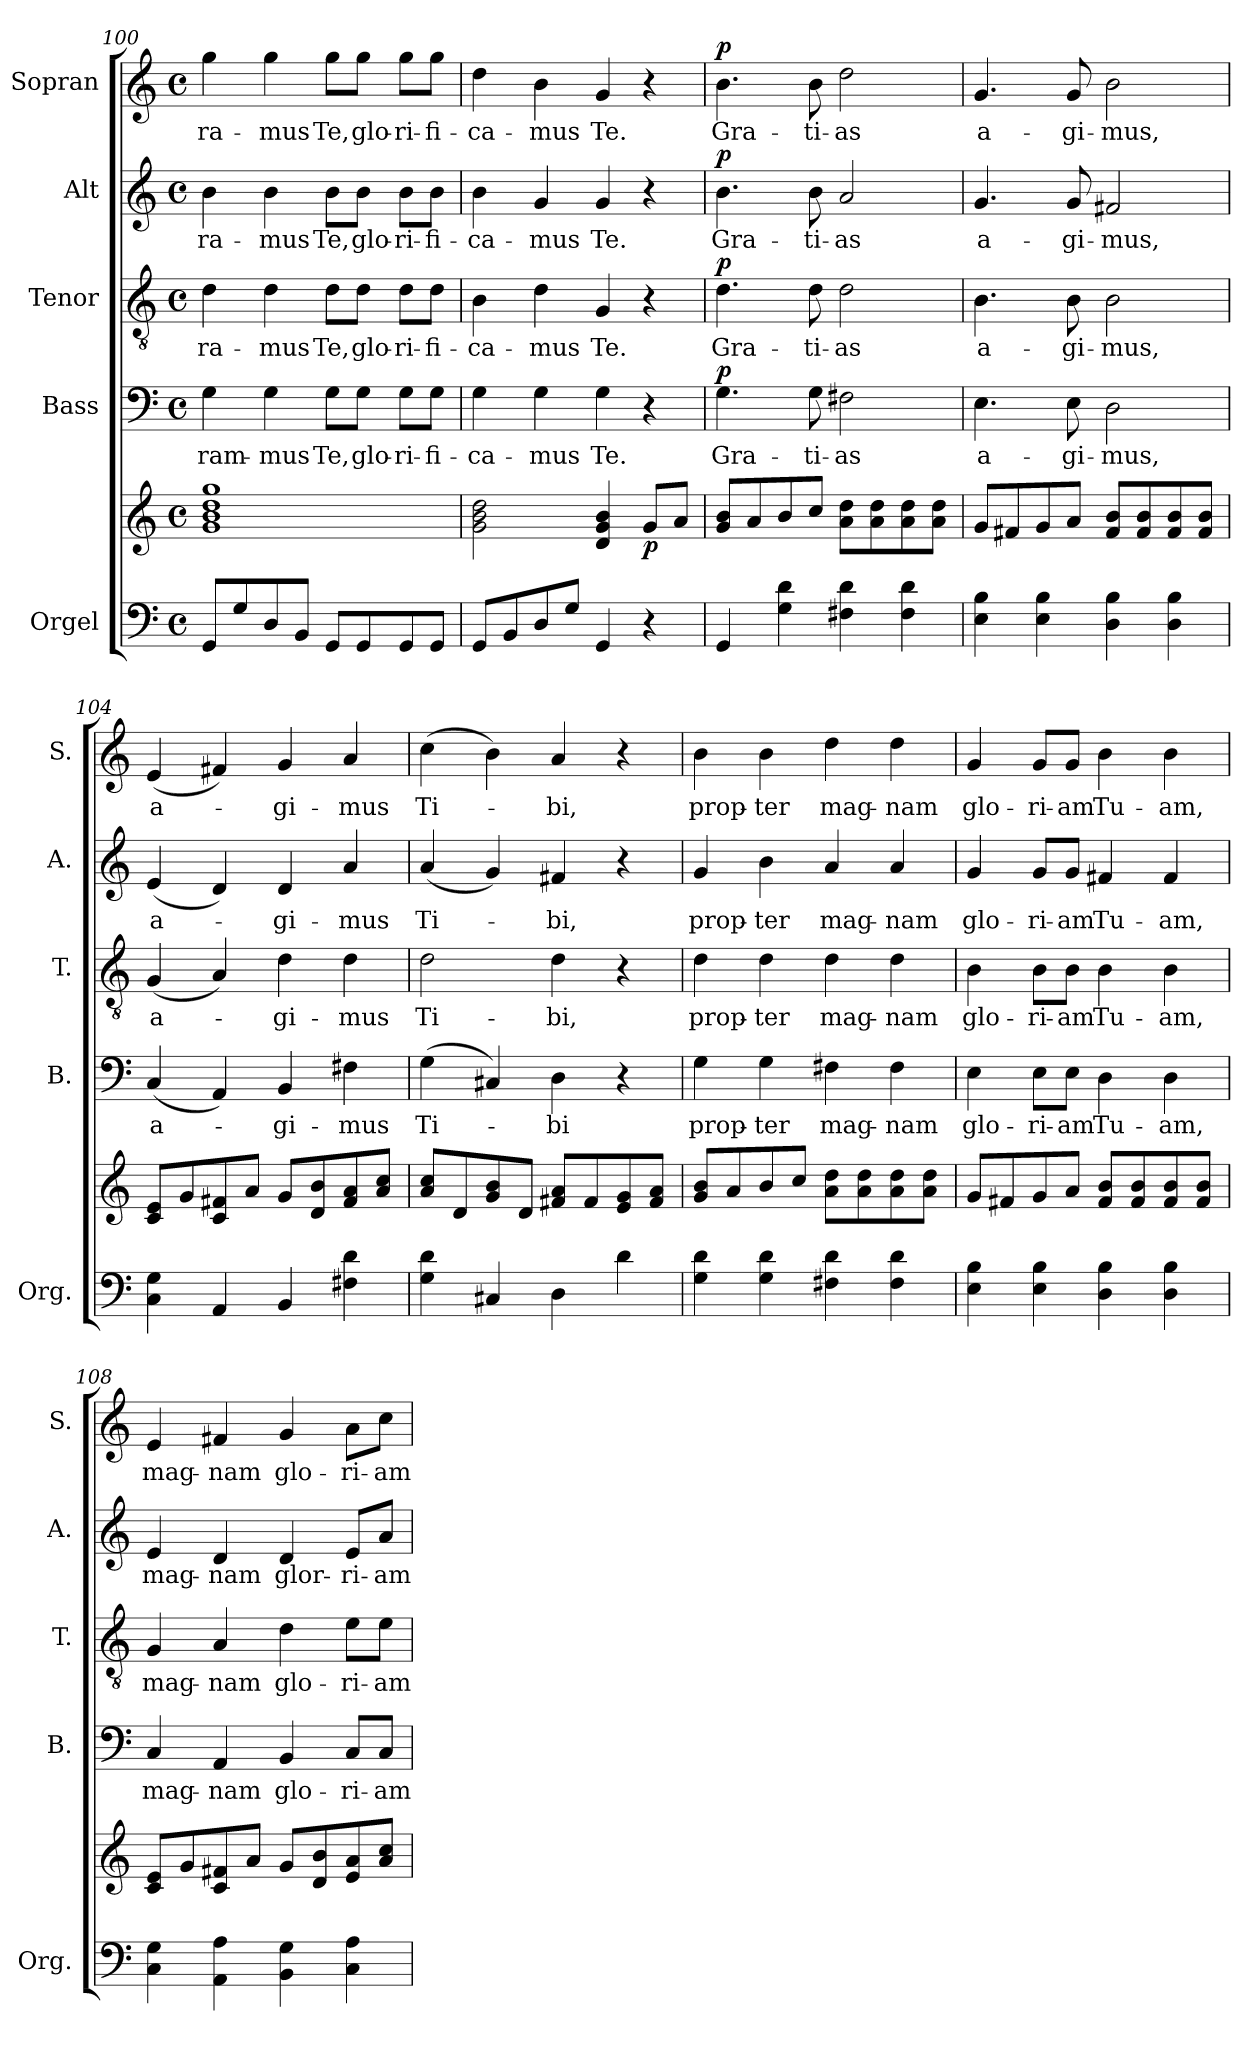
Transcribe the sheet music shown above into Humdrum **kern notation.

**kern	**kern	**dynam	**kern	**text	**dynam	**kern	**text	**dynam	**kern	**text	**dynam	**kern	**text	**dynam
*part5	*part5	*part5	*part4	*part4	*part4	*part3	*part3	*part3	*part2	*part2	*part2	*part1	*part1	*part1
*staff6	*staff5	*staff5/6	*staff4	*staff4	*staff4	*staff3	*staff3	*staff3	*staff2	*staff2	*staff2	*staff1	*staff1	*staff1
*I"Orgel	*	*	*I"Bass	*	*	*I"Tenor	*	*	*I"Alt	*	*	*I"Sopran	*	*
*I'Org.	*	*	*I'B.	*	*	*I'T.	*	*	*I'A.	*	*	*I'S.	*	*
*clefF4	*clefG2	*	*clefF4	*	*	*clefGv2	*	*	*clefG2	*	*	*clefG2	*	*
*k[]	*k[]	*	*k[]	*	*	*k[]	*	*	*k[]	*	*	*k[]	*	*
*C:	*C:	*	*C:	*	*	*C:	*	*	*C:	*	*	*C:	*	*
*M4/4	*M4/4	*	*M4/4	*	*	*M4/4	*	*	*M4/4	*	*	*M4/4	*	*
*met(c)	*met(c)	*	*met(c)	*	*	*met(c)	*	*	*met(c)	*	*	*met(c)	*	*
=100	=100	=100	=100	=100	=100	=100	=100	=100	=100	=100	=100	=100	=100	=100
!	!	!	!	!LO:LY:b	!	!	!LO:LY:b	!	!	!LO:LY:b	!	!	!LO:LY:b	!
8GG/L	1g 1b 1dd 1gg	.	4G\	-ram-	.	4d\	-ra-	.	4b\	-ra-	.	4gg\	-ra-	.
8G/	.	.	.	.	.	.	.	.	.	.	.	.	.	.
!	!	!	!	!LO:LY:b	!	!	!LO:LY:b	!	!	!LO:LY:b	!	!	!LO:LY:b	!
8D/	.	.	4G\	-mus	.	4d\	-mus	.	4b\	-mus	.	4gg\	-mus	.
8BB/J	.	.	.	.	.	.	.	.	.	.	.	.	.	.
!	!	!	!	!LO:LY:b	!	!	!LO:LY:b	!	!	!LO:LY:b	!	!	!LO:LY:b	!
8GG/L	.	.	8G\L	Te,	.	8d\L	Te,	.	8b\L	Te,	.	8gg\L	Te,	.
!	!	!	!	!LO:LY:b	!	!	!LO:LY:b	!	!	!LO:LY:b	!	!	!LO:LY:b	!
8GG/	.	.	8G\J	glo-	.	8d\J	glo-	.	8b\J	glo-	.	8gg\J	glo-	.
!	!	!	!	!LO:LY:b	!	!	!LO:LY:b	!	!	!LO:LY:b	!	!	!LO:LY:b	!
8GG/	.	.	8G\L	-ri-	.	8d\L	-ri-	.	8b\L	-ri-	.	8gg\L	-ri-	.
!	!	!	!	!LO:LY:b	!	!	!LO:LY:b	!	!	!LO:LY:b	!	!	!LO:LY:b	!
8GG/J	.	.	8G\J	-fi-	.	8d\J	-fi-	.	8b\J	-fi-	.	8gg\J	-fi-	.
!!LO:LB:g=z
=101	=101	=101	=101	=101	=101	=101	=101	=101	=101	=101	=101	=101	=101	=101
!	!	!	!	!LO:LY:b	!	!	!LO:LY:b	!	!	!LO:LY:b	!	!	!LO:LY:b	!
8GG/L	2g\ 2b\ 2dd\	.	4G\	-ca-	.	4B\	-ca-	.	4b\	-ca-	.	4dd\	-ca-	.
8BB/	.	.	.	.	.	.	.	.	.	.	.	.	.	.
!	!	!	!	!LO:LY:b	!	!	!LO:LY:b	!	!	!LO:LY:b	!	!	!LO:LY:b	!
8D/	.	.	4G\	-mus	.	4d\	-mus	.	4g/	-mus	.	4b\	-mus	.
8G/J	.	.	.	.	.	.	.	.	.	.	.	.	.	.
!	!	!	!	!LO:LY:b	!	!	!LO:LY:b	!	!	!LO:LY:b	!	!	!LO:LY:b	!
4GG/	4d/ 4g/ 4b/	.	4G\	Te.	.	4G/	Te.	.	4g/	Te.	.	4g/	Te.	.
!	!	!LO:DY:b	!	!	!	!	!	!	!	!	!	!	!	!
4r	8g/L	p	4r	.	.	4r	.	.	4r	.	.	4r	.	.
.	8a/J	.	.	.	.	.	.	.	.	.	.	.	.	.
=102	=102	=102	=102	=102	=102	=102	=102	=102	=102	=102	=102	=102	=102	=102
!	!	!	!	!LO:LY:b	!LO:DY:a	!	!LO:LY:b	!LO:DY:a	!	!LO:LY:b	!LO:DY:a	!	!LO:LY:b	!LO:DY:a
4GG/	8g/ 8b/L	.	4.G\	Gra-	p	4.d\	Gra-	p	4.b\	Gra-	p	4.b\	Gra-	p
.	8a/	.	.	.	.	.	.	.	.	.	.	.	.	.
4G\ 4d\	8b/	.	.	.	.	.	.	.	.	.	.	.	.	.
!	!	!	!	!LO:LY:b	!	!	!LO:LY:b	!	!	!LO:LY:b	!	!	!LO:LY:b	!
.	8cc/J	.	8G\	-ti-	.	8d\	-ti-	.	8b\	-ti-	.	8b\	-ti-	.
!	!	!	!	!LO:LY:b	!	!	!LO:LY:b	!	!	!LO:LY:b	!	!	!LO:LY:b	!
4F#X\ 4d\	8a\ 8dd\L	.	2F#X\	-as	.	2d\	-as	.	2a/	-as	.	2dd\	-as	.
.	8a\ 8dd\	.	.	.	.	.	.	.	.	.	.	.	.	.
4F#\ 4d\	8a\ 8dd\	.	.	.	.	.	.	.	.	.	.	.	.	.
.	8a\ 8dd\J	.	.	.	.	.	.	.	.	.	.	.	.	.
=103	=103	=103	=103	=103	=103	=103	=103	=103	=103	=103	=103	=103	=103	=103
!	!	!	!	!LO:LY:b	!	!	!LO:LY:b	!	!	!LO:LY:b	!	!	!LO:LY:b	!
4E\ 4B\	8g/L	.	4.E\	a-	.	4.B\	a-	.	4.g/	a-	.	4.g/	a-	.
.	8f#X/	.	.	.	.	.	.	.	.	.	.	.	.	.
4E\ 4B\	8g/	.	.	.	.	.	.	.	.	.	.	.	.	.
!	!	!	!	!LO:LY:b	!	!	!LO:LY:b	!	!	!LO:LY:b	!	!	!LO:LY:b	!
.	8a/J	.	8E\	-gi-	.	8B\	-gi-	.	8g/	-gi-	.	8g/	-gi-	.
!	!	!	!	!LO:LY:b	!	!	!LO:LY:b	!	!	!LO:LY:b	!	!	!LO:LY:b	!
4D\ 4B\	8f#/ 8b/L	.	2D\	-mus,	.	2B\	-mus,	.	2f#X/	-mus,	.	2b\	-mus,	.
.	8f#/ 8b/	.	.	.	.	.	.	.	.	.	.	.	.	.
4D\ 4B\	8f#/ 8b/	.	.	.	.	.	.	.	.	.	.	.	.	.
.	8f#/ 8b/J	.	.	.	.	.	.	.	.	.	.	.	.	.
=104	=104	=104	=104	=104	=104	=104	=104	=104	=104	=104	=104	=104	=104	=104
!	!	!	!	!LO:LY:b	!	!	!LO:LY:b	!	!	!LO:LY:b	!	!	!LO:LY:b	!
4C\ 4G\	8c/ 8e/L	.	(<4C/	a-	.	(<4G/	a-	.	(<4e/	a-	.	(<4e/	a-	.
.	8g/	.	.	.	.	.	.	.	.	.	.	.	.	.
4AA/	8c/ 8f#X/	.	4AA/)	.	.	4A/)	.	.	4d/)	.	.	4f#X/)	.	.
.	8a/J	.	.	.	.	.	.	.	.	.	.	.	.	.
!	!	!	!	!LO:LY:b	!	!	!LO:LY:b	!	!	!LO:LY:b	!	!	!LO:LY:b	!
4BB/	8g/L	.	4BB/	-gi-	.	4d\	-gi-	.	4d/	-gi-	.	4g/	-gi-	.
.	8d/ 8b/	.	.	.	.	.	.	.	.	.	.	.	.	.
!	!	!	!	!LO:LY:b	!	!	!LO:LY:b	!	!	!LO:LY:b	!	!	!LO:LY:b	!
4F#X\ 4d\	8f#/ 8a/	.	4F#X\	-mus	.	4d\	-mus	.	4a/	-mus	.	4a/	-mus	.
.	8a/ 8cc/J	.	.	.	.	.	.	.	.	.	.	.	.	.
=105	=105	=105	=105	=105	=105	=105	=105	=105	=105	=105	=105	=105	=105	=105
!	!	!	!	!LO:LY:b	!	!	!LO:LY:b	!	!	!LO:LY:b	!	!	!LO:LY:b	!
4G\ 4d\	8a/ 8cc/L	.	(>4G\	Ti-	.	2d\	Ti-	.	(<4a/	Ti-	.	(>4cc\	Ti-	.
.	8d/	.	.	.	.	.	.	.	.	.	.	.	.	.
4C#X/	8g/ 8b/	.	4C#X/)	.	.	.	.	.	4g/)	.	.	4b\)	.	.
.	8d/J	.	.	.	.	.	.	.	.	.	.	.	.	.
!	!	!	!	!LO:LY:b	!	!	!LO:LY:b	!	!	!LO:LY:b	!	!	!LO:LY:b	!
4D\	8f#X/ 8a/L	.	4D\	-bi	.	4d\	-bi,	.	4f#X/	-bi,	.	4a/	-bi,	.
.	8f#/	.	.	.	.	.	.	.	.	.	.	.	.	.
4d\	8e/ 8g/	.	4r	.	.	4r	.	.	4r	.	.	4r	.	.
.	8f#/ 8a/J	.	.	.	.	.	.	.	.	.	.	.	.	.
=106	=106	=106	=106	=106	=106	=106	=106	=106	=106	=106	=106	=106	=106	=106
!	!	!	!	!LO:LY:b	!	!	!LO:LY:b	!	!	!LO:LY:b	!	!	!LO:LY:b	!
4G\ 4d\	8g/ 8b/L	.	4G\	prop-	.	4d\	prop-	.	4g/	prop-	.	4b\	prop-	.
.	8a/	.	.	.	.	.	.	.	.	.	.	.	.	.
!	!	!	!	!LO:LY:b	!	!	!LO:LY:b	!	!	!LO:LY:b	!	!	!LO:LY:b	!
4G\ 4d\	8b/	.	4G\	-ter	.	4d\	-ter	.	4b\	-ter	.	4b\	-ter	.
.	8cc/J	.	.	.	.	.	.	.	.	.	.	.	.	.
!	!	!	!	!LO:LY:b	!	!	!LO:LY:b	!	!	!LO:LY:b	!	!	!LO:LY:b	!
4F#X\ 4d\	8a\ 8dd\L	.	4F#X\	mag-	.	4d\	mag-	.	4a/	mag-	.	4dd\	mag-	.
.	8a\ 8dd\	.	.	.	.	.	.	.	.	.	.	.	.	.
!	!	!	!	!LO:LY:b	!	!	!LO:LY:b	!	!	!LO:LY:b	!	!	!LO:LY:b	!
4F#\ 4d\	8a\ 8dd\	.	4F#\	-nam	.	4d\	-nam	.	4a/	-nam	.	4dd\	-nam	.
.	8a\ 8dd\J	.	.	.	.	.	.	.	.	.	.	.	.	.
!!LO:PB:g=z
=107	=107	=107	=107	=107	=107	=107	=107	=107	=107	=107	=107	=107	=107	=107
!	!	!	!	!LO:LY:b	!	!	!LO:LY:b	!	!	!LO:LY:b	!	!	!LO:LY:b	!
4E\ 4B\	8g/L	.	4E\	glo-	.	4B\	glo-	.	4g/	glo-	.	4g/	glo-	.
.	8f#X/	.	.	.	.	.	.	.	.	.	.	.	.	.
!	!	!	!	!LO:LY:b	!	!	!LO:LY:b	!	!	!LO:LY:b	!	!	!LO:LY:b	!
4E\ 4B\	8g/	.	8E\L	-ri-	.	8B\L	-ri-	.	8g/L	-ri-	.	8g/L	-ri-	.
!	!	!	!	!LO:LY:b	!	!	!LO:LY:b	!	!	!LO:LY:b	!	!	!LO:LY:b	!
.	8a/J	.	8E\J	-am	.	8B\J	-am	.	8g/J	-am	.	8g/J	-am	.
!	!	!	!	!LO:LY:b	!	!	!LO:LY:b	!	!	!LO:LY:b	!	!	!LO:LY:b	!
4D\ 4B\	8f#/ 8b/L	.	4D\	Tu-	.	4B\	Tu-	.	4f#X/	Tu-	.	4b\	Tu-	.
.	8f#/ 8b/	.	.	.	.	.	.	.	.	.	.	.	.	.
!	!	!	!	!LO:LY:b	!	!	!LO:LY:b	!	!	!LO:LY:b	!	!	!LO:LY:b	!
4D\ 4B\	8f#/ 8b/	.	4D\	-am,	.	4B\	-am,	.	4f#/	-am,	.	4b\	-am,	.
.	8f#/ 8b/J	.	.	.	.	.	.	.	.	.	.	.	.	.
=108	=108	=108	=108	=108	=108	=108	=108	=108	=108	=108	=108	=108	=108	=108
!	!	!	!	!LO:LY:b	!	!	!LO:LY:b	!	!	!LO:LY:b	!	!	!LO:LY:b	!
4C\ 4G\	8c/ 8e/L	.	4C/	mag-	.	4G/	mag-	.	4e/	mag-	.	4e/	mag-	.
.	8g/	.	.	.	.	.	.	.	.	.	.	.	.	.
!	!	!	!	!LO:LY:b	!	!	!LO:LY:b	!	!	!LO:LY:b	!	!	!LO:LY:b	!
4AA\ 4A\	8c/ 8f#X/	.	4AA/	-nam	.	4A/	-nam	.	4d/	-nam	.	4f#X/	-nam	.
.	8a/J	.	.	.	.	.	.	.	.	.	.	.	.	.
!	!	!	!	!LO:LY:b	!	!	!LO:LY:b	!	!	!LO:LY:b	!	!	!LO:LY:b	!
4BB\ 4G\	8g/L	.	4BB/	glo-	.	4d\	glo-	.	4d/	glor-	.	4g/	glo-	.
.	8d/ 8b/	.	.	.	.	.	.	.	.	.	.	.	.	.
!	!	!	!	!LO:LY:b	!	!	!LO:LY:b	!	!	!LO:LY:b	!	!	!LO:LY:b	!
4C\ 4A\	8e/ 8a/	.	8C/L	-ri-	.	8e\L	-ri-	.	8e/L	-ri-	.	8a\L	-ri-	.
!	!	!	!	!LO:LY:b	!	!	!LO:LY:b	!	!	!LO:LY:b	!	!	!LO:LY:b	!
.	8a/ 8cc/J	.	8C/J	-am	.	8e\J	-am	.	8a/J	-am	.	8cc\J	-am	.
=	=	=	=	=	=	=	=	=	=	=	=	=	=	=
*-	*-	*-	*-	*-	*-	*-	*-	*-	*-	*-	*-	*-	*-	*-
